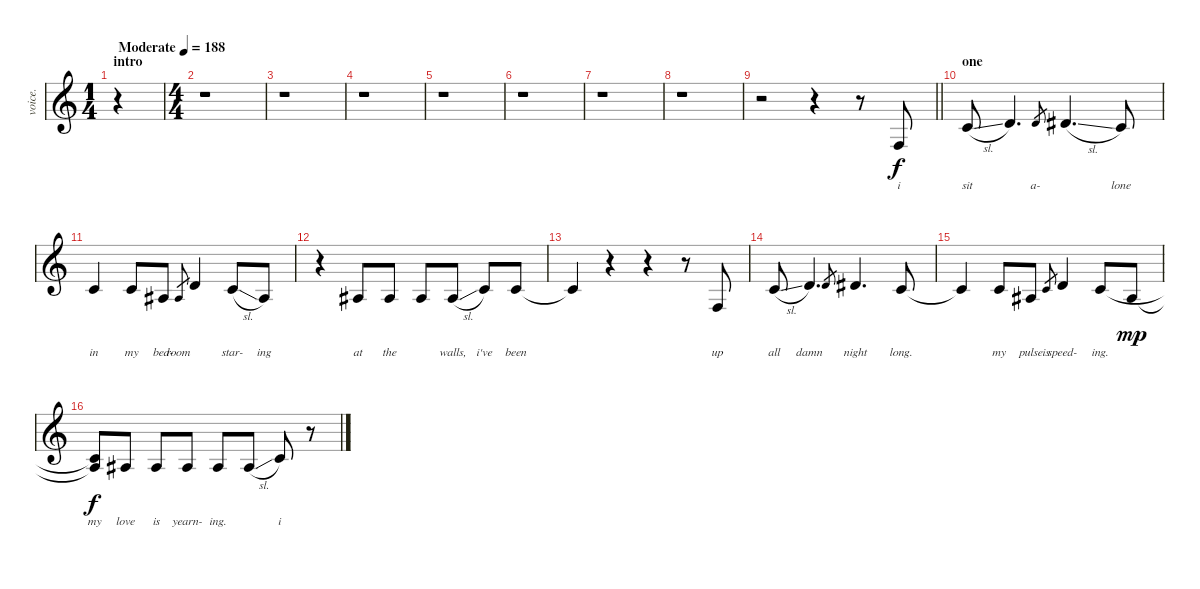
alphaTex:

\track ("voice." "voice.") {instrument tuba}
\staff {score}
\tuning (Eb4 Bb3 Gb3 Db3 Ab2 Eb2) {hide}
\ts (1 4)
\section ("" "intro")
\tempo (188 "Moderate")
\clef g2
\ks c
r.4{dy f instrument tuba} |
\ts (4 4)
r.1 |
r.1 |
r.1 |
r.1 |
r.1 |
r.1 |
r.1 |
\barLineRight lightlight
r.2 r.4 r.8 4.4.8{lyrics (0 "i") lyrics (1 "") lyrics (2 "") lyrics (3 "") lyrics (4 "")} |
\section ("" "one")
2.2{sl}.8{lyrics (0 "sit") lyrics (1 "") lyrics (2 "") lyrics (3 "") lyrics (4 "")} 4.2.4{d lyrics (0 "") lyrics (1 "") lyrics (2 "") lyrics (3 "") lyrics (4 "")} 4.2.8{lyrics (0 "a-") lyrics (1 "") lyrics (2 "") lyrics (3 "") lyrics (4 "") gr} 5.2{sl}.4{d lyrics (0 "") lyrics (1 "") lyrics (2 "") lyrics (3 "") lyrics (4 "")} 2.2.8{lyrics (0 "lone") lyrics (1 "") lyrics (2 "") lyrics (3 "") lyrics (4 "")} |
2.2.4{lyrics (0 "in") lyrics (1 "") lyrics (2 "") lyrics (3 "") lyrics (4 "")} 2.2.8{lyrics (0 "my") lyrics (1 "") lyrics (2 "") lyrics (3 "") lyrics (4 "")} 0.2.8{lyrics (0 "bed-") lyrics (1 "") lyrics (2 "") lyrics (3 "") lyrics (4 "")} 0.2.8{lyrics (0 "room") lyrics (1 "") lyrics (2 "") lyrics (3 "") lyrics (4 "") gr} 4.2.4{lyrics (0 "") lyrics (1 "") lyrics (2 "") lyrics (3 "") lyrics (4 "")} 2.2{sl}.8{lyrics (0 "star-") lyrics (1 "") lyrics (2 "") lyrics (3 "") lyrics (4 "")} 0.2.8{lyrics (0 "ing") lyrics (1 "") lyrics (2 "") lyrics (3 "") lyrics (4 "")} |
r.4 4.3.8{lyrics (0 "at") lyrics (1 "") lyrics (2 "") lyrics (3 "") lyrics (4 "")} 4.3.8{lyrics (0 "the") lyrics (1 "") lyrics (2 "") lyrics (3 "") lyrics (4 "")} 4.3.8{lyrics (0 "") lyrics (1 "") lyrics (2 "") lyrics (3 "") lyrics (4 "")} 4.3{sl}.8{lyrics (0 "walls,") lyrics (1 "") lyrics (2 "") lyrics (3 "") lyrics (4 "")} 6.3.8{lyrics (0 "i've") lyrics (1 "") lyrics (2 "") lyrics (3 "") lyrics (4 "")} 6.3.8{lyrics (0 "been") lyrics (1 "") lyrics (2 "") lyrics (3 "") lyrics (4 "")} |
6.3{t}.4{lyrics (0 "") lyrics (1 "") lyrics (2 "") lyrics (3 "") lyrics (4 "")} r.4 r.4 r.8 4.4.8{lyrics (0 "up") lyrics (1 "") lyrics (2 "") lyrics (3 "") lyrics (4 "")} |
2.2{sl}.8{lyrics (0 "all") lyrics (1 "") lyrics (2 "") lyrics (3 "") lyrics (4 "")} 4.2.4{d lyrics (0 "damn") lyrics (1 "") lyrics (2 "") lyrics (3 "") lyrics (4 "")} 4.2.8{lyrics (0 "") lyrics (1 "") lyrics (2 "") lyrics (3 "") lyrics (4 "") gr} 5.2.4{d lyrics (0 "night") lyrics (1 "") lyrics (2 "") lyrics (3 "") lyrics (4 "")} 2.2.8{lyrics (0 "long.") lyrics (1 "") lyrics (2 "") lyrics (3 "") lyrics (4 "")} |
2.2{t}.4{lyrics (0 "") lyrics (1 "") lyrics (2 "") lyrics (3 "") lyrics (4 "")} 2.2.8{lyrics (0 "my") lyrics (1 "") lyrics (2 "") lyrics (3 "") lyrics (4 "")} 0.2.8{lyrics (0 "pulse") lyrics (1 "") lyrics (2 "") lyrics (3 "") lyrics (4 "")} 2.2.8{lyrics (0 "is") lyrics (1 "") lyrics (2 "") lyrics (3 "") lyrics (4 "") gr} 4.2.4{lyrics (0 "speed-") lyrics (1 "") lyrics (2 "") lyrics (3 "") lyrics (4 "")} 2.2.8{lyrics (0 "ing.") lyrics (1 "") lyrics (2 "") lyrics (3 "") lyrics (4 "")} 4.3.8{lyrics (0 "") lyrics (1 "") lyrics (2 "") lyrics (3 "") lyrics (4 "") dy mp} |
(2.2{t} 4.3{t}).8{lyrics (0 "my") lyrics (1 "") lyrics (2 "") lyrics (3 "") lyrics (4 "") dy f} 4.3.8{lyrics (0 "love") lyrics (1 "") lyrics (2 "") lyrics (3 "") lyrics (4 "")} 4.3.8{lyrics (0 "is") lyrics (1 "") lyrics (2 "") lyrics (3 "") lyrics (4 "")} 4.3.8{lyrics (0 "yearn-") lyrics (1 "") lyrics (2 "") lyrics (3 "") lyrics (4 "")} 4.3.8{lyrics (0 "ing.") lyrics (1 "") lyrics (2 "") lyrics (3 "") lyrics (4 "")} 4.3{sl}.8{lyrics (0 "") lyrics (1 "") lyrics (2 "") lyrics (3 "") lyrics (4 "")} 6.3.8{lyrics (0 "i") lyrics (1 "") lyrics (2 "") lyrics (3 "") lyrics (4 "")} r.8
